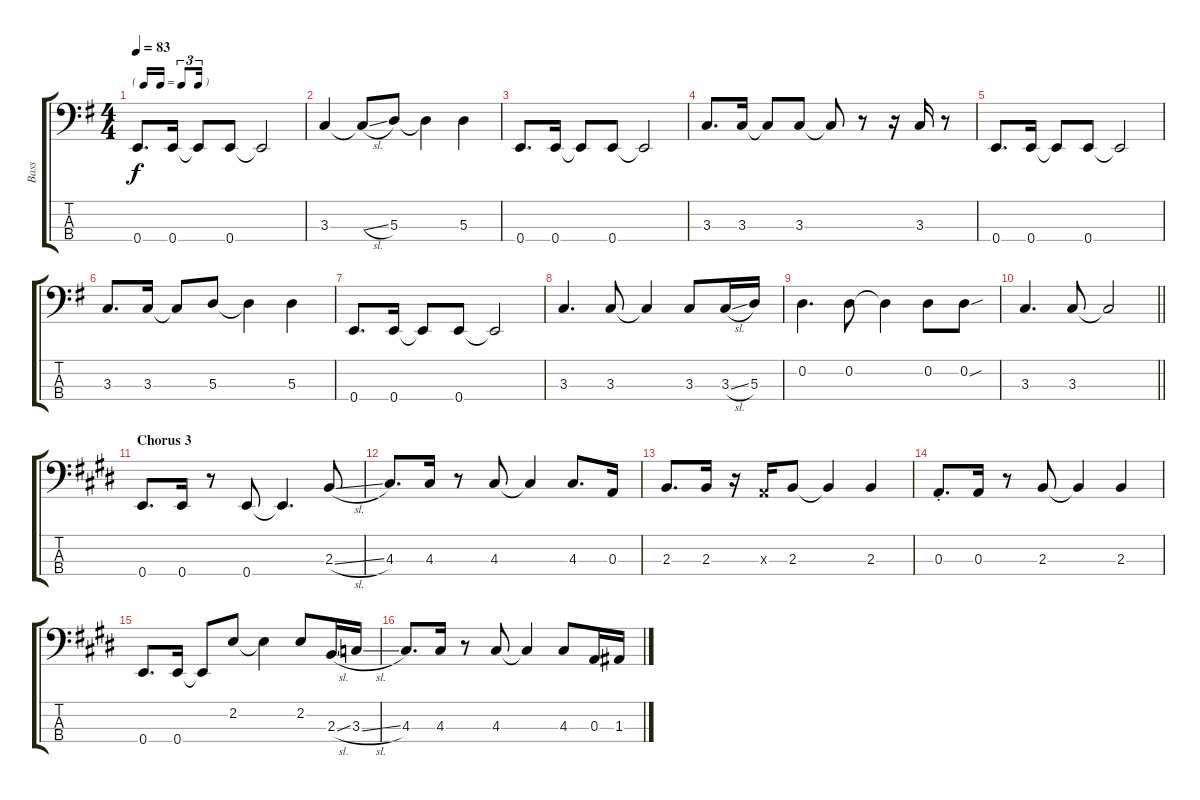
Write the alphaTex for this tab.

\track ("Bass" "Bass") {instrument electricbassfinger}
\staff {score tabs}
\tuning (G2 D2 A1 E1) {hide}
\ts (4 4)
\tf triplet16th
\tempo 83
\clef f4
\ks eminor
0.4.8{d dy f} 0.4.16 0.4{t}.8 0.4.8 0.4{t}.2 |
3.3.4 3.3{sl t}.8 5.3.8 5.3{t}.4 5.3.4 |
0.4.8{d} 0.4.16 0.4{t}.8 0.4.8 0.4{t}.2 |
3.3.8{d} 3.3.16 3.3{t}.8 3.3.8 3.3{t}.8 r.8 r.16 3.3.16 r.8 |
0.4.8{d} 0.4.16 0.4{t}.8 0.4.8 0.4{t}.2 |
3.3.8{d} 3.3.16 3.3{t}.8 5.3.8 5.3{t}.4 5.3.4 |
0.4.8{d} 0.4.16 0.4{t}.8 0.4.8 0.4{t}.2 |
3.3.4{d} 3.3.8 3.3{t}.4 3.3.8 3.3{sl}.16 5.3.16 |
0.2.4{d} 0.2.8 0.2{t}.4 0.2.8 0.2{sou}.8 |
\barLineRight lightlight
3.3.4{d} 3.3.8 3.3{t}.2 |
\section ("" "Chorus 3")
\ks e
0.4.8{d} 0.4.16 r.8 0.4.8 0.4{t}.4{d} 2.3{sl}.8 |
4.3.8{d} 4.3.16 r.8 4.3.8 4.3{t}.4 4.3.8{d} 0.3.16 |
2.3.8{d} 2.3.16 r.16 0.3{x}.16 2.3.8 2.3{t}.4 2.3.4 |
0.3{st}.8{d} 0.3.16 r.8 2.3.8 2.3{t}.4 2.3.4 |
0.4.8{d} 0.4.16 0.4{t}.8 2.2.8 2.2{t}.4 2.2.8 2.3{sl}.16 3.3{sl}.16 |
4.3.8{d} 4.3.16 r.8 4.3.8 4.3{t}.4 4.3.8 0.3.16 1.3.16
